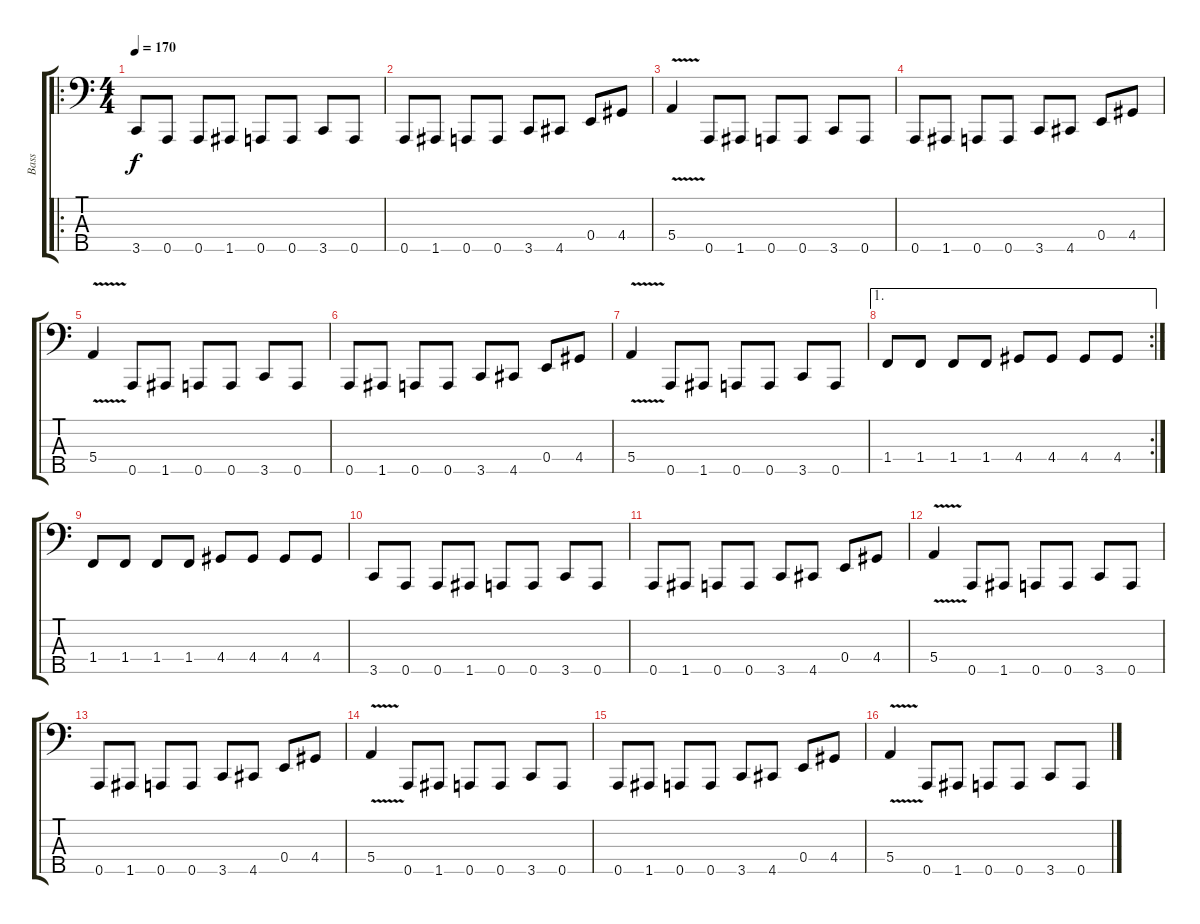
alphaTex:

\track ("Bass" "Bass") {instrument electricbasspick}
\staff {score tabs}
\tuning (G2 D2 A1 E1 A0) {hide}
\ro
\ts (4 4)
\tempo 170
\clef f4
\ks c
3.5.8{dy f} 0.5.8 0.5.8 1.5.8 0.5.8 0.5.8 3.5.8 0.5.8 |
0.5.8 1.5.8 0.5.8 0.5.8 3.5.8 4.5.8 0.4.8 4.4.8 |
5.4{v}.4 0.5.8 1.5.8 0.5.8 0.5.8 3.5.8 0.5.8 |
0.5.8 1.5.8 0.5.8 0.5.8 3.5.8 4.5.8 0.4.8 4.4.8 |
5.4{v}.4 0.5.8 1.5.8 0.5.8 0.5.8 3.5.8 0.5.8 |
0.5.8 1.5.8 0.5.8 0.5.8 3.5.8 4.5.8 0.4.8 4.4.8 |
5.4{v}.4 0.5.8 1.5.8 0.5.8 0.5.8 3.5.8 0.5.8 |
\ae 1
\rc 2
1.4.8 1.4.8 1.4.8 1.4.8 4.4.8 4.4.8 4.4.8 4.4.8 |
1.4.8 1.4.8 1.4.8 1.4.8 4.4.8 4.4.8 4.4.8 4.4.8 |
3.5.8 0.5.8 0.5.8 1.5.8 0.5.8 0.5.8 3.5.8 0.5.8 |
0.5.8 1.5.8 0.5.8 0.5.8 3.5.8 4.5.8 0.4.8 4.4.8 |
5.4{v}.4 0.5.8 1.5.8 0.5.8 0.5.8 3.5.8 0.5.8 |
0.5.8 1.5.8 0.5.8 0.5.8 3.5.8 4.5.8 0.4.8 4.4.8 |
5.4{v}.4 0.5.8 1.5.8 0.5.8 0.5.8 3.5.8 0.5.8 |
0.5.8 1.5.8 0.5.8 0.5.8 3.5.8 4.5.8 0.4.8 4.4.8 |
5.4{v}.4 0.5.8 1.5.8 0.5.8 0.5.8 3.5.8 0.5.8
